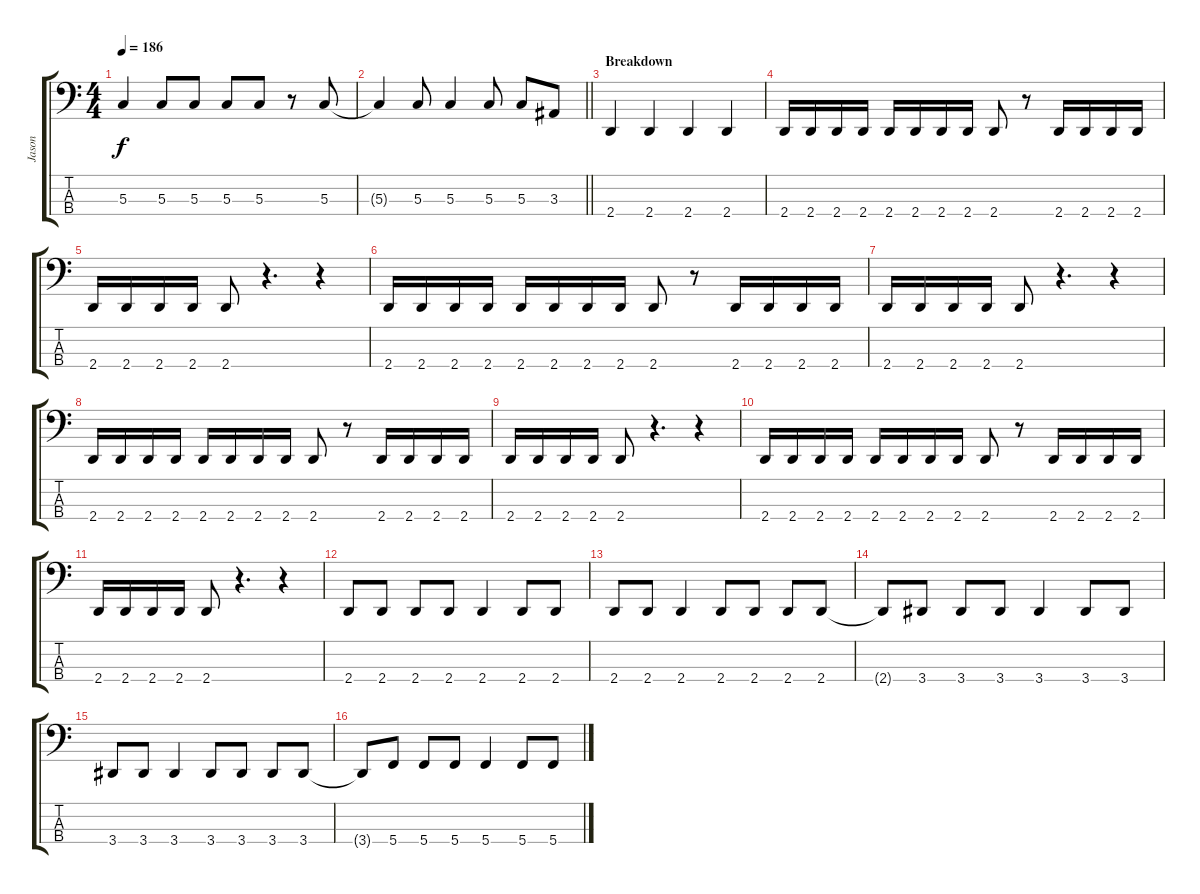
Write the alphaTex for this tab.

\track ("Jason" "Jason") {instrument electricbasspick}
\staff {score tabs}
\tuning (F2 C2 G1 C1) {hide}
\ts (4 4)
\tempo 186
\clef f4
\ks c
5.3{t}.4{dy f} 5.3.8 5.3.8 5.3.8 5.3.8 r.8 5.3.8 |
\barLineRight lightlight
5.3{t}.4 5.3.8 5.3.4 5.3.8 5.3.8 3.3.8 |
\section ("" "Breakdown")
2.4.4 2.4.4 2.4.4 2.4.4 |
2.4.16 2.4.16 2.4.16 2.4.16 2.4.16 2.4.16 2.4.16 2.4.16 2.4.8 r.8 2.4.16 2.4.16 2.4.16 2.4.16 |
2.4.16 2.4.16 2.4.16 2.4.16 2.4.8 r.4{d} r.4 |
2.4.16 2.4.16 2.4.16 2.4.16 2.4.16 2.4.16 2.4.16 2.4.16 2.4.8 r.8 2.4.16 2.4.16 2.4.16 2.4.16 |
2.4.16 2.4.16 2.4.16 2.4.16 2.4.8 r.4{d} r.4 |
2.4.16 2.4.16 2.4.16 2.4.16 2.4.16 2.4.16 2.4.16 2.4.16 2.4.8 r.8 2.4.16 2.4.16 2.4.16 2.4.16 |
2.4.16 2.4.16 2.4.16 2.4.16 2.4.8 r.4{d} r.4 |
2.4.16 2.4.16 2.4.16 2.4.16 2.4.16 2.4.16 2.4.16 2.4.16 2.4.8 r.8 2.4.16 2.4.16 2.4.16 2.4.16 |
2.4.16 2.4.16 2.4.16 2.4.16 2.4.8 r.4{d} r.4 |
2.4.8 2.4.8 2.4.8 2.4.8 2.4.4 2.4.8 2.4.8 |
2.4.8 2.4.8 2.4.4 2.4.8 2.4.8 2.4.8 2.4.8 |
2.4{t}.8 3.4.8 3.4.8 3.4.8 3.4.4 3.4.8 3.4.8 |
3.4.8 3.4.8 3.4.4 3.4.8 3.4.8 3.4.8 3.4.8 |
3.4{t}.8 5.4.8 5.4.8 5.4.8 5.4.4 5.4.8 5.4.8
